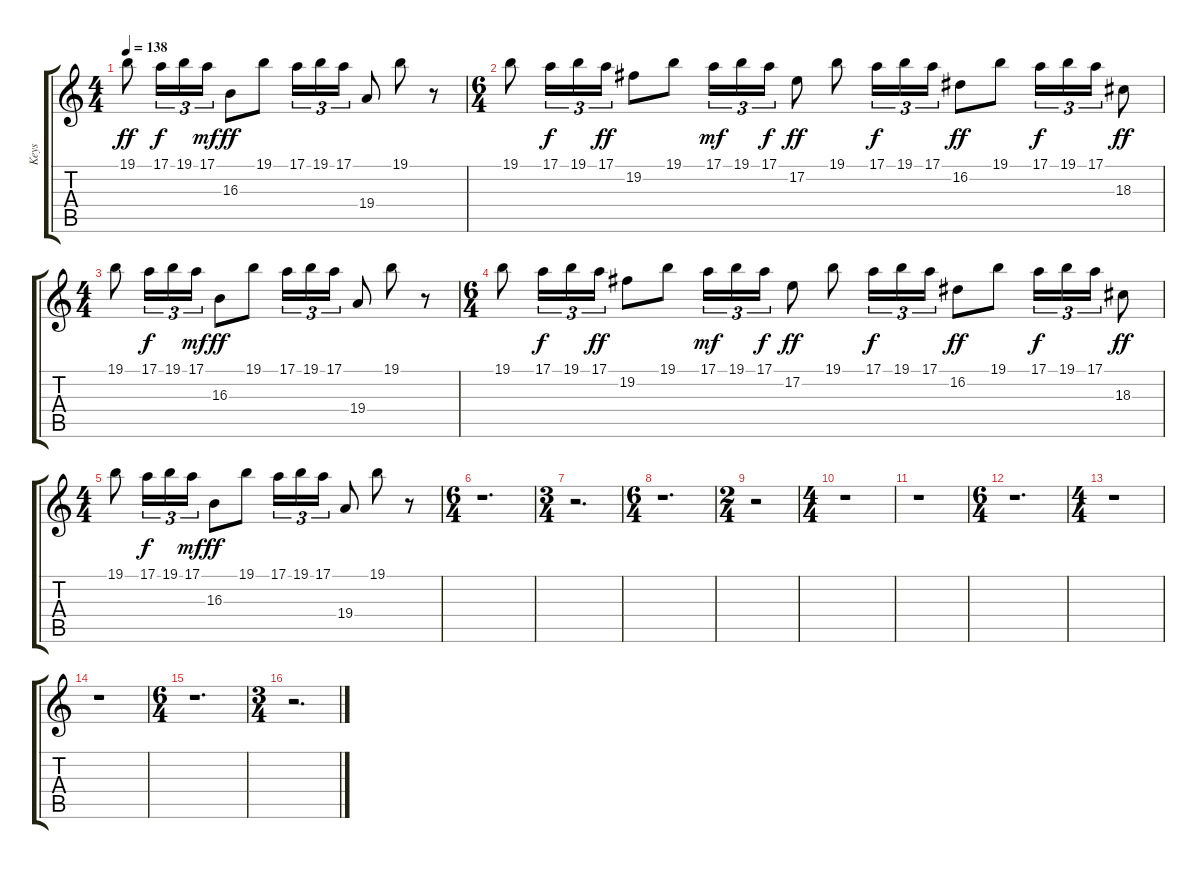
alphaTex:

\track ("Keys" "Keys") {instrument rockorgan}
\staff {score tabs}
\tuning (E4 B3 G3 D3 A2 E2) {hide}
\ts (4 4)
\tempo 138
\clef g2
\ks c
19.1.8{dy ff} 17.1.16{tu (3 2) dy f} 19.1.16{tu (3 2)} 17.1.16{tu (3 2) dy mf} 16.3.8{dy ff} 19.1.8 17.1.16{tu (3 2)} 19.1.16{tu (3 2)} 17.1.16{tu (3 2)} 19.4.8 19.1.8 r.8 |
\ts (6 4)
19.1.8{instrument rockorgan} 17.1.16{tu (3 2) dy f} 19.1.16{tu (3 2)} 17.1.16{tu (3 2) dy ff} 19.2.8 19.1.8 17.1.16{tu (3 2) dy mf} 19.1.16{tu (3 2)} 17.1.16{tu (3 2) dy f} 17.2.8{dy ff} 19.1.8 17.1.16{tu (3 2) dy f} 19.1.16{tu (3 2)} 17.1.16{tu (3 2)} 16.2.8{dy ff} 19.1.8 17.1.16{tu (3 2) dy f} 19.1.16{tu (3 2)} 17.1.16{tu (3 2)} 18.3.8{dy ff} |
\ts (4 4)
19.1.8 17.1.16{tu (3 2) dy f} 19.1.16{tu (3 2)} 17.1.16{tu (3 2) dy mf} 16.3.8{dy ff} 19.1.8 17.1.16{tu (3 2)} 19.1.16{tu (3 2)} 17.1.16{tu (3 2)} 19.4.8 19.1.8 r.8 |
\ts (6 4)
19.1.8{instrument rockorgan} 17.1.16{tu (3 2) dy f} 19.1.16{tu (3 2)} 17.1.16{tu (3 2) dy ff} 19.2.8 19.1.8 17.1.16{tu (3 2) dy mf} 19.1.16{tu (3 2)} 17.1.16{tu (3 2) dy f} 17.2.8{dy ff} 19.1.8 17.1.16{tu (3 2) dy f} 19.1.16{tu (3 2)} 17.1.16{tu (3 2)} 16.2.8{dy ff} 19.1.8 17.1.16{tu (3 2) dy f} 19.1.16{tu (3 2)} 17.1.16{tu (3 2)} 18.3.8{dy ff} |
\ts (4 4)
19.1.8 17.1.16{tu (3 2) dy f} 19.1.16{tu (3 2)} 17.1.16{tu (3 2) dy mf} 16.3.8{dy ff} 19.1.8 17.1.16{tu (3 2)} 19.1.16{tu (3 2)} 17.1.16{tu (3 2)} 19.4.8 19.1.8 r.8 |
\ts (6 4)
r.1{d} |
\ts (3 4)
r.2{d} |
\ts (6 4)
r.1{d} |
\ts (2 4)
r.2 |
\ts (4 4)
r.1 |
r.1 |
\ts (6 4)
r.1{d} |
\ts (4 4)
r.1 |
r.1 |
\ts (6 4)
r.1{d} |
\ts (3 4)
r.2{d}
